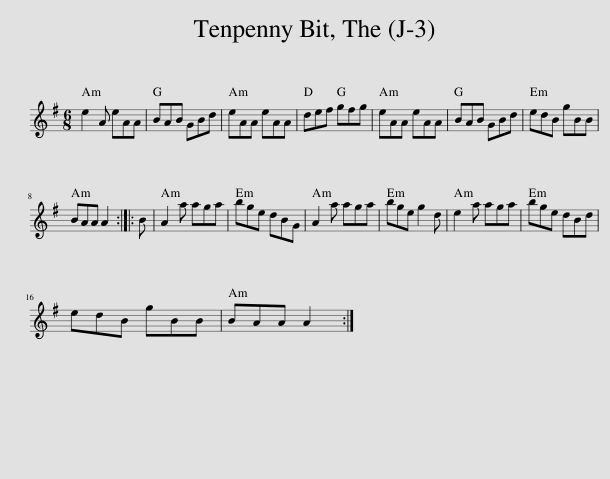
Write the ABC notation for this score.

X:1
L:1/8
M:6/8
I:linebreak $
K:G
V:1 treble
V:1
 e2 A eAA | BAB GBd | eAA eAA | def gfg | eAA eAA | %5
 BAB GBd | edB gBB |$ BAA A2 :: B | A2 a aga | %10
 bge dBG | A2 a aga | bge g2 d | e2 a aga | bge dBd |$ %15
 edB gBB | BAA A2 :| %17
